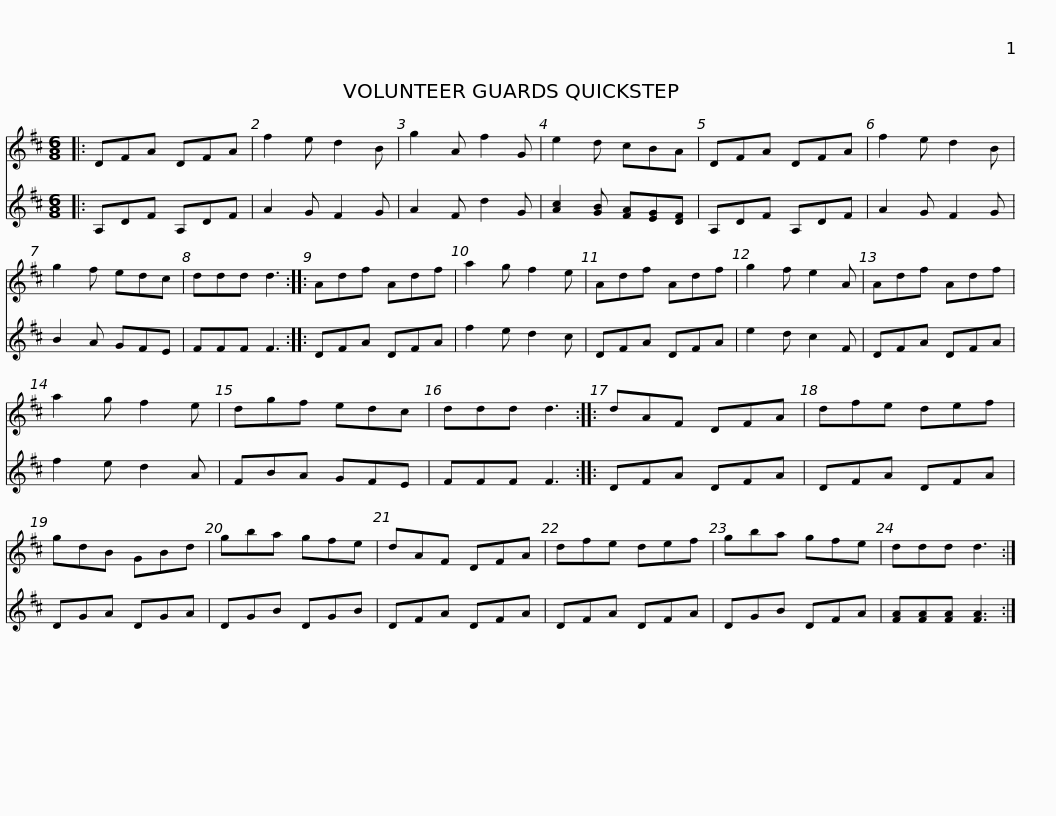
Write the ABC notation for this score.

X:1
%%score 1 2
L:1/8
M:6/8
I:linebreak $
K:D
V:1 treble
V:2 treble
V:1
|: DFA DFA | f2 e d2 B | g2 A f2 G | e2 d cBA | DFA DFA | %5
 f2 e d2 B | g2 f edc |$ ddd d3 :: Adf Adf | a2 g f2 e | %10
 Adf Adf | g2 f e2 A | Adf Adf | a2 g f2 e | dgf edc |$ %15
 ddd d3 :: dAF DFA | dfe def | gdB GBd | gba gfe | %20
 dAF DFA | dfe def |$ gba gfe | ddd d3 :| %24
V:2
|: A,DF A,DF | A2 G F2 G | A2 F d2 G | [Ac]2 [GB] [FA][EG][DF] | A,DF A,DF | %5
 A2 G F2 G | B2 A GFE |$ FFF F3 :: DFA DFA | f2 e d2 c | %10
 DFA DFA | e2 d c2 F | DFA DFA | f2 e d2 A | FBA GFE |$ %15
 FFF F3 :: DFA DFA | DFA DFA | DGA DGA | DGB DGB | %20
 DFA DFA | DFA DFA |$ DGB DFA | [FA][FA][FA] [FA]3 :| %24
